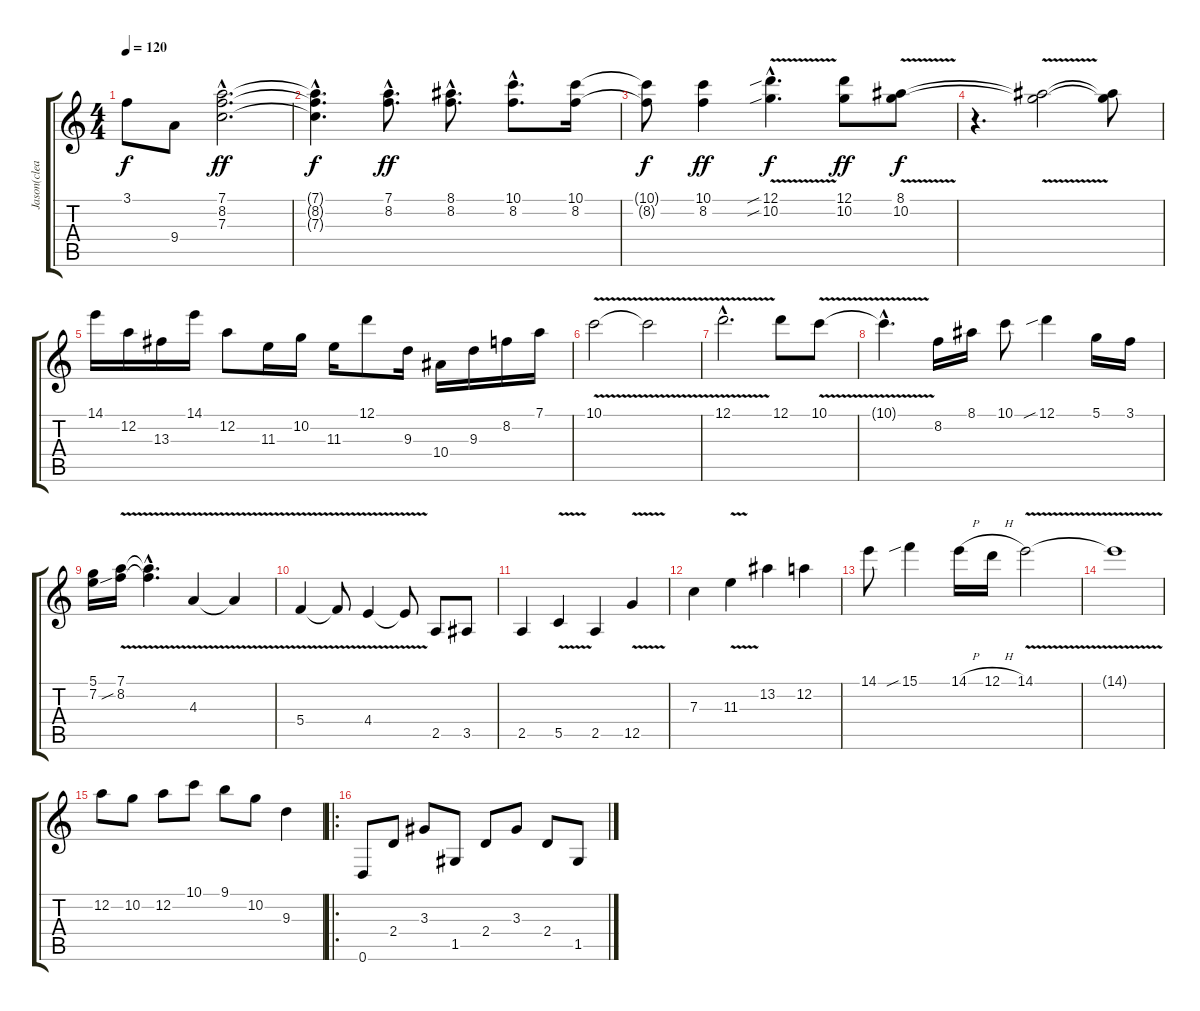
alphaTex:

\track ("Jason(clean)" "Jason(clea") {instrument electricguitarjazz}
\staff {score tabs}
\tuning (D4 A3 F3 C3 G2 D2) {hide}
\ts (4 4)
\tempo 120
\clef g2
\ks c
3.1{t}.8{dy f} 9.4.8 (7.1{hac} 8.2{hac} 7.3{hac}).2{d dy ff} |
(7.1{hac t} 8.2{hac t} 7.3{hac t}).4{d dy f} (7.1{hac} 8.2{hac}).8{d dy ff} (8.1{hac} 8.2{hac}).8{d} (10.1{hac} 8.2{hac}).8{d} (10.1 8.2).16 |
(10.1{t} 8.2{t}).8{dy f} (10.1 8.2).4{dy ff} (12.1{v sib hac} 10.2{v sib hac}).4{d dy f} (12.1 10.2).8{dy ff} (8.1{v} 10.2{v}).8{dy f} |
r.4{d} (8.1{t} 10.2{t}).2 (8.1{t} 10.2{t}).8 |
14.1.16 12.2.16 13.3.16 14.1.16 12.2.8 11.3.16 10.2.16 11.3.16 12.1.8 9.3.16 10.4.16 9.3.16 8.2.16 7.1.16 |
10.1{v}.2 10.1{t}.2 |
12.1{v hac}.2{d} 12.1.8 10.1{v}.8 |
10.1{hac t}.4{d} 8.2.16 8.1.16 10.1.8 12.1{sib}.4 5.1.16 3.1.16 |
(5.1 7.2).16 (7.1{v} 8.2{sib}).16 (7.1{hac t} 8.2{hac t}).4{d} 4.3{v}.4 4.3{t}.4 |
5.4{v}.4 5.4{t}.8 4.4{v}.4 4.4{t}.8 2.5.8 3.5.8 |
2.5.4 5.5{v}.4 2.5.4 12.5{v}.4 |
7.3.4{volume 7 instrument overdrivenguitar} 11.3{v}.4 13.2.4 12.2.4 |
14.1.8 15.1{sib}.4 14.1{h}.16 12.1{h}.16 14.1{v}.2 |
14.1{t}.1 |
12.2.8{volume 11 instrument electricguitarjazz} 10.2.8 12.2.8 10.1.8 9.1.8 10.2.8 9.3.4 |
\ro
0.6.8 2.4.8 3.3.8 1.5.8 2.4.8 3.3.8 2.4.8 1.5.8
